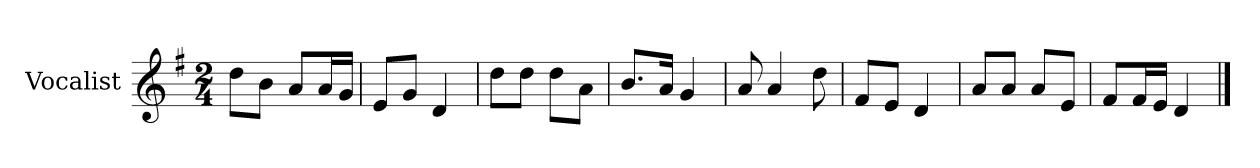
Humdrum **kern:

**kern
*part1
*staff1
*I"Vocalist
*k[f#]
*G:
*M2/4
=
8ddL
8bJ
8aL
16aL
16gJJ
=1
8eL
8gJ
4d
=2
8ddL
8ddJ
8ddL
8aJ
=3
8.bL
16aJk
4g
=4
8a
4a
8dd
=5
8f#L
8eJ
4d
=6
8aL
8aJ
8aL
8eJ
=7
8f#L
16f#L
16eJJ
4d
==
*-
